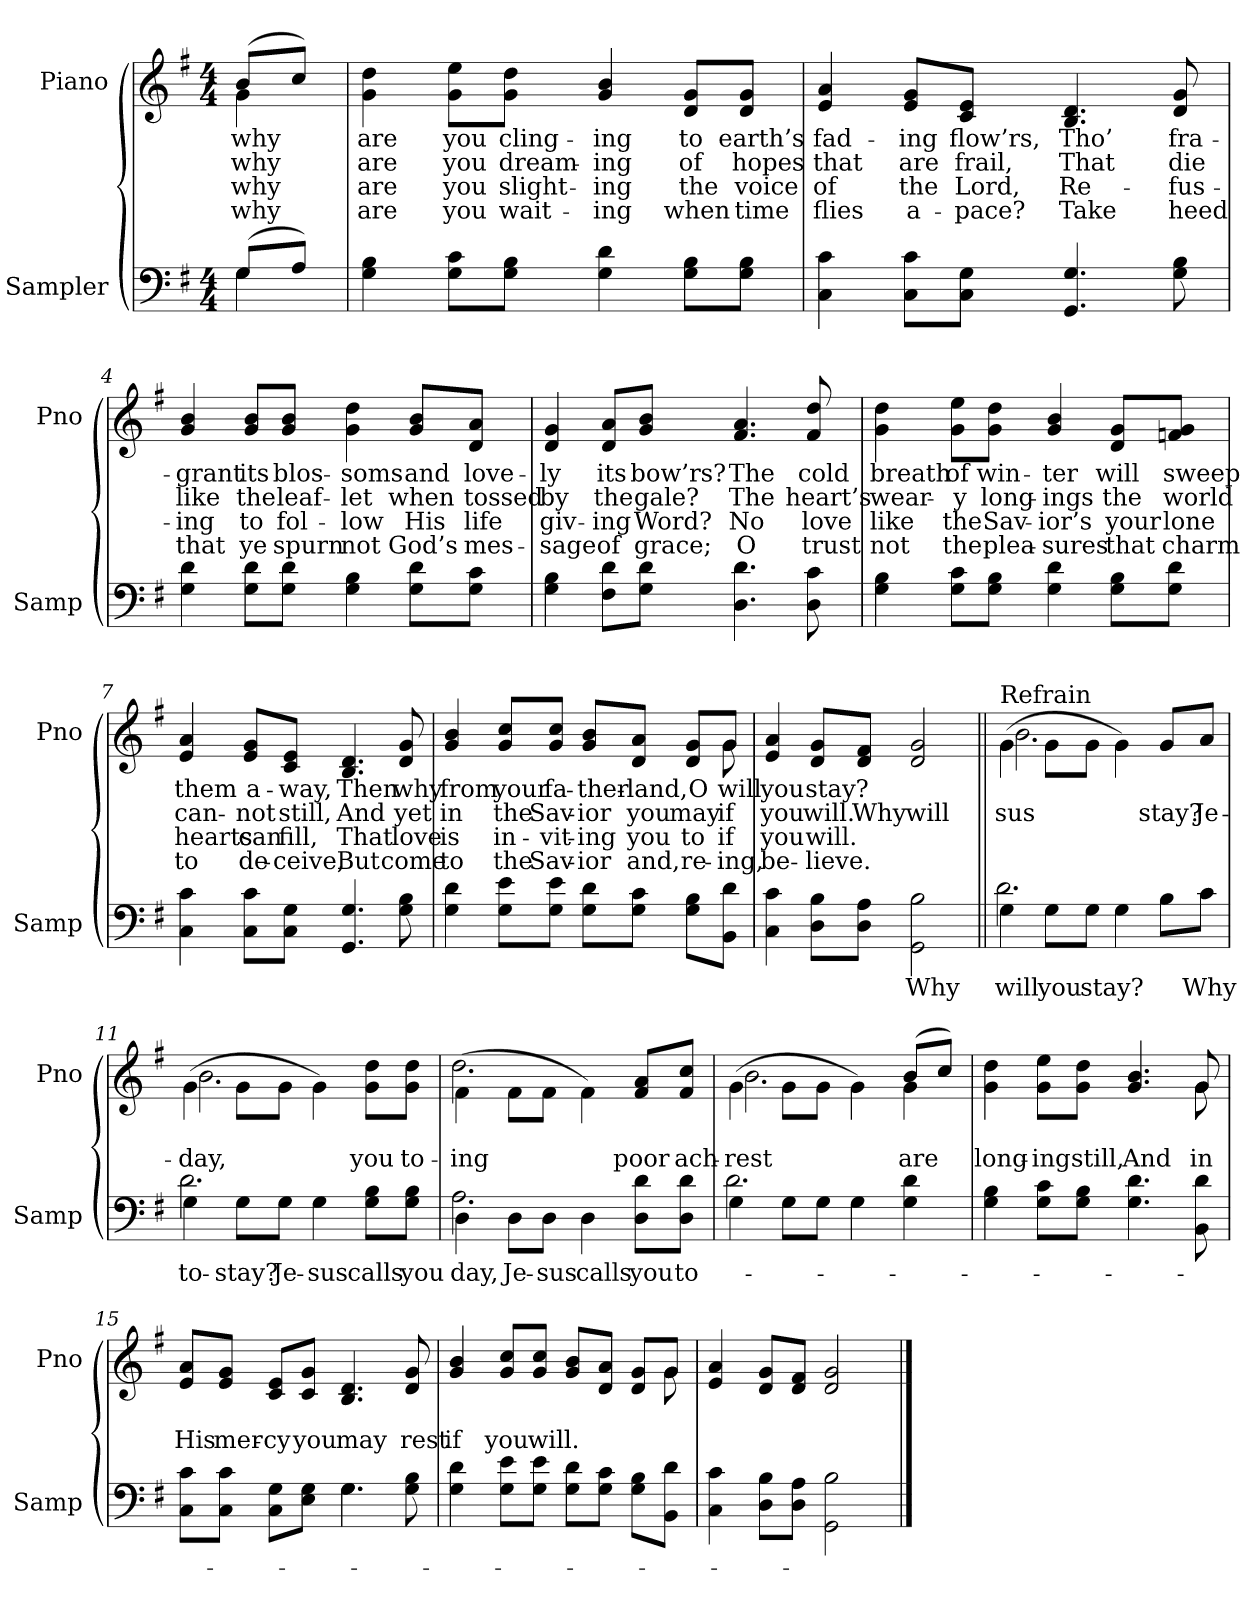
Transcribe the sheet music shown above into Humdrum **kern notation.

**kern	**text	**kern	**text	**text	**text	**text
*part2	*part2	*part1	*part1	*part1	*part1	*part1
*staff2	*staff2	*staff1	*staff1	*staff1	*staff1	*staff1
*I"Sampler	*	*I"Piano	*	*	*	*
*I'Samp	*	*I'Pno	*	*	*	*
*clefF4	*	*clefG2	*	*	*	*
*k[f#]	*	*k[f#]	*	*	*	*
*G:	*	*G:	*	*	*	*
*M4/4	*	*M4/4	*	*	*	*
=1	=1	=1	=1	=1	=1	=1
*^	*	*^	*	*	*	*
(8G/L	4G	.	(8b/L	4g	why	why	why	why
8A/J)	.	.	8cc/J)	.	.	.	.	.
*v	*v	*	*	*	*	*	*	*
*	*	*v	*v	*	*	*	*
=2	=2	=2	=2	=2	=2	=2
4G 4B	.	4g 4dd	are	are	are	are
8G\ 8c\L	.	8g\ 8ee\L	you	you	you	you
8G\ 8B\J	.	8g\ 8dd\J	cling-	dream-	slight-	wait-
4G 4d	.	4g 4b	-ing	-ing	-ing	-ing
8G\ 8B\L	.	8d/ 8g/L	to	of	the	when
8G\ 8B\J	.	8d/ 8g/J	earth’s	hopes	voice	time
=3	=3	=3	=3	=3	=3	=3
4C 4c	.	4e 4a	fad-	that	of	flies
8C\ 8c\L	.	8e/ 8g/L	-ing	are	the	a-
8C\ 8G\J	.	8c/ 8e/J	flow’rs,	frail,	Lord,	-pace?
4.GG 4.G	.	4.B 4.d	Tho’	That	Re-	Take
8G 8B	.	8d 8g	fra-	die	-fus-	heed
=4	=4	=4	=4	=4	=4	=4
4G 4d	.	4g 4b	-grant	like	-ing	that
8G\ 8d\L	.	8g/ 8b/L	its	the	to	ye
8G\ 8d\J	.	8g/ 8b/J	blos-	leaf-	fol-	spurn
4G 4B	.	4g 4dd	-soms	-let	-low	not
8G\ 8d\L	.	8g/ 8b/L	and	when	His	God’s
8G\ 8c\J	.	8d/ 8a/J	love-	tossed	life	mes-
=5	=5	=5	=5	=5	=5	=5
4G 4B	.	4d 4g	-ly	by	giv-	-sage
8F#\ 8d\L	.	8d/ 8a/L	its	the	-ing	of
8G\ 8d\J	.	8g/ 8b/J	bow’rs?	gale?	Word?	grace;
4.D 4.d	.	4.f# 4.a	The	The	No	O
8D 8c	.	8f# 8dd	cold	heart’s	love	trust
=6	=6	=6	=6	=6	=6	=6
4G 4B	.	4g 4dd	breath	wear-	like	not
8G\ 8c\L	.	8g\ 8ee\L	of	-y	the	the
8G\ 8B\J	.	8g\ 8dd\J	win-	long-	Sav-	plea-
4G 4d	.	4g 4b	-ter	-ings	-ior’s	-sures
8G\ 8B\L	.	8d/ 8g/L	will	the	your	that
8G\ 8d\J	.	8fn/ 8g/J	sweep	world	lone	charm
=7	=7	=7	=7	=7	=7	=7
4C 4c	.	4e 4a	them	can-	hearts	to
8C\ 8c\L	.	8e/ 8g/L	a-	-not	can	de-
8C\ 8G\J	.	8c/ 8e/J	-way,	still,	fill,	-ceive,
4.GG 4.G	.	4.B 4.d	Then	And	That	But
8G 8B	.	8d 8g	why	yet	love	come
=8	=8	=8	=8	=8	=8	=8
*	*	*^	*	*	*	*
4G 4d	.	4g 4b	2..ryy	from	in	is	to
8G\ 8e\L	.	8g/ 8cc/L	.	your	the	in-	the
8G\ 8e\J	.	8g/ 8cc/J	.	fa-	Sav-	-vit-	Sav-
8G\ 8d\L	.	8g/ 8b/L	.	-ther-	-ior	-ing	-ior
8G\ 8c\J	.	8d/ 8a/J	.	-land,	you	you	and,
8G\ 8B\L	.	8d/ 8g/L	.	O	may	to	re-
8BB\ 8d\J	.	8g/J	8g	will	if	if	-ing,
*	*	*v	*v	*	*	*	*
=9	=9	=9	=9	=9	=9	=9
4C 4c	.	4e 4a	you	you	you	be-
8D\ 8B\L	.	8d/ 8g/L	stay?	will.	will.	-lieve.
8D\ 8A\J	.	8d/ 8f#/J	.	Why	.	.
2GG 2B	Why	2d 2g	.	will	.	.
=10||	=10||	=10||	=10||	=10||	=10||	=10||
*^	*	*^	*	*	*	*
!	!	!	!LO:TX:t=Refrain	!	!	!	!	!
4G\	2.d	will	(4g\	2.b	.	-sus	.	.
8G\L	.	you	8g\L	.	.	.	.	.
8G\J	.	stay?	8g\J	.	.	.	.	.
4G\	.	.	4g\)	.	.	.	.	.
8B\L	4ryy	.	8g/L	4ryy	.	stay?	.	.
8c\J	.	Why	8a/J	.	.	Je-	.	.
=11	=11	=11	=11	=11	=11	=11	=11	=11
4G\	2.d	to-	(4g\	2.b	.	-day,	.	.
8G\L	.	stay?	8g\L	.	.	.	.	.
8G\J	.	Je-	8g\J	.	.	.	.	.
4G\	.	-sus	4g\)	.	.	.	.	.
8G\ 8B\L	4ryy	calls	8g\ 8dd\L	4ryy	.	you	.	.
8G\ 8B\J	.	you	8g\ 8dd\J	.	.	to-	.	.
=12	=12	=12	=12	=12	=12	=12	=12	=12
4D\	2.A	-day,	(4f#\	2.dd	.	-ing	.	.
8D\L	.	Je-	8f#\L	.	.	.	.	.
8D\J	.	-sus	8f#\J	.	.	.	.	.
4D\	.	calls	4f#\)	.	.	.	.	.
8D\ 8d\L	4ryy	you	8f#/ 8a/L	4ryy	.	poor	.	.
8D\ 8d\J	.	to-	8f#/ 8cc/J	.	.	ach-	.	.
=13	=13	=13	=13	=13	=13	=13	=13	=13
4G\	2.d	.	(4g\	2.b	.	rest	.	.
8G\L	.	.	8g\L	.	.	.	.	.
8G\J	.	.	8g\J	.	.	.	.	.
4G\	.	.	4g\)	.	.	.	.	.
4G 4d	4ryy	.	(8b/L	4g	.	are	.	.
.	.	.	8cc/J)	.	.	.	.	.
*v	*v	*	*	*	*	*	*	*
=14	=14	=14	=14	=14	=14	=14	=14
4G 4B	.	4g 4dd	2..ryy	.	long-	.	.
8G\ 8c\L	.	8g\ 8ee\L	.	.	-ing	.	.
8G\ 8B\J	.	8g\ 8dd\J	.	.	still,	.	.
4.G 4.d	.	4.g 4.b	.	.	And	.	.
8BB 8d	.	8g/	8g	.	in	.	.
*	*	*v	*v	*	*	*	*
=15	=15	=15	=15	=15	=15	=15
*^	*	*	*	*	*	*
8C\ 8c\L	2ryy	.	8e/ 8a/L	.	His	.	.
8C\ 8c\J	.	.	8e/ 8g/J	.	mer-	.	.
8C\ 8G\L	.	.	8c/ 8e/L	.	-cy	.	.
8E\ 8G\J	.	.	8c/ 8g/J	.	you	.	.
4.G\	4.G	.	4.B 4.d	.	may	.	.
8G 8B	8ryy	.	8d 8g	.	rest	.	.
*v	*v	*	*	*	*	*	*
=16	=16	=16	=16	=16	=16	=16
*	*	*^	*	*	*	*
4G 4d	.	4g 4b	2..ryy	.	if	.	.
8G\ 8e\L	.	8g/ 8cc/L	.	.	you	.	.
8G\ 8e\J	.	8g/ 8cc/J	.	.	will.	.	.
8G\ 8d\L	.	8g/ 8b/L	.	.	.	.	.
8G\ 8c\J	.	8d/ 8a/J	.	.	.	.	.
8G\ 8B\L	.	8d/ 8g/L	.	.	.	.	.
8BB\ 8d\J	.	8g/J	8g	.	.	.	.
*	*	*v	*v	*	*	*	*
=17	=17	=17	=17	=17	=17	=17
4C 4c	.	4e 4a	.	.	.	.
8D\ 8B\L	.	8d/ 8g/L	.	.	.	.
8D\ 8A\J	.	8d/ 8f#/J	.	.	.	.
2GG 2B	.	2d 2g	.	.	.	.
==	==	==	==	==	==	==
*-	*-	*-	*-	*-	*-	*-
